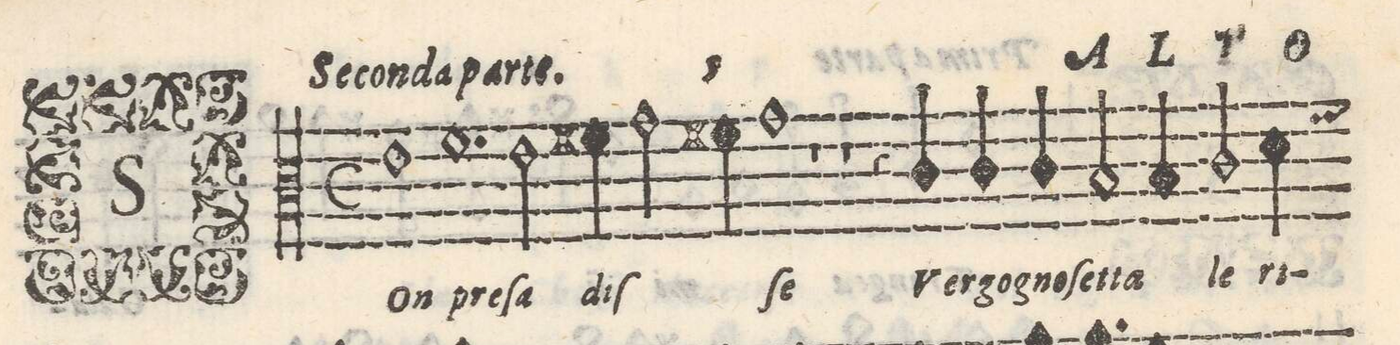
**kern	**text
*I"ALTO	*
*clefC3	*
*k[]	*
*met(C)	*
*M2/1	*
1e	Son
1.f	pre-
=2-	=2-
2e\	-ſa
4f#X\	diſ-
2g\	.
4f#X\	.
=3-	=3-
1g	-ſe
1r	.
=4-	=4-
1r	.
4r	.
4c/	Ver-
4c/	-go-
4c/	-gno-
=5-	=5-
2B/	-ſet-
4B/	-ta
2c/	le
4d\	ri-
*-	*-
